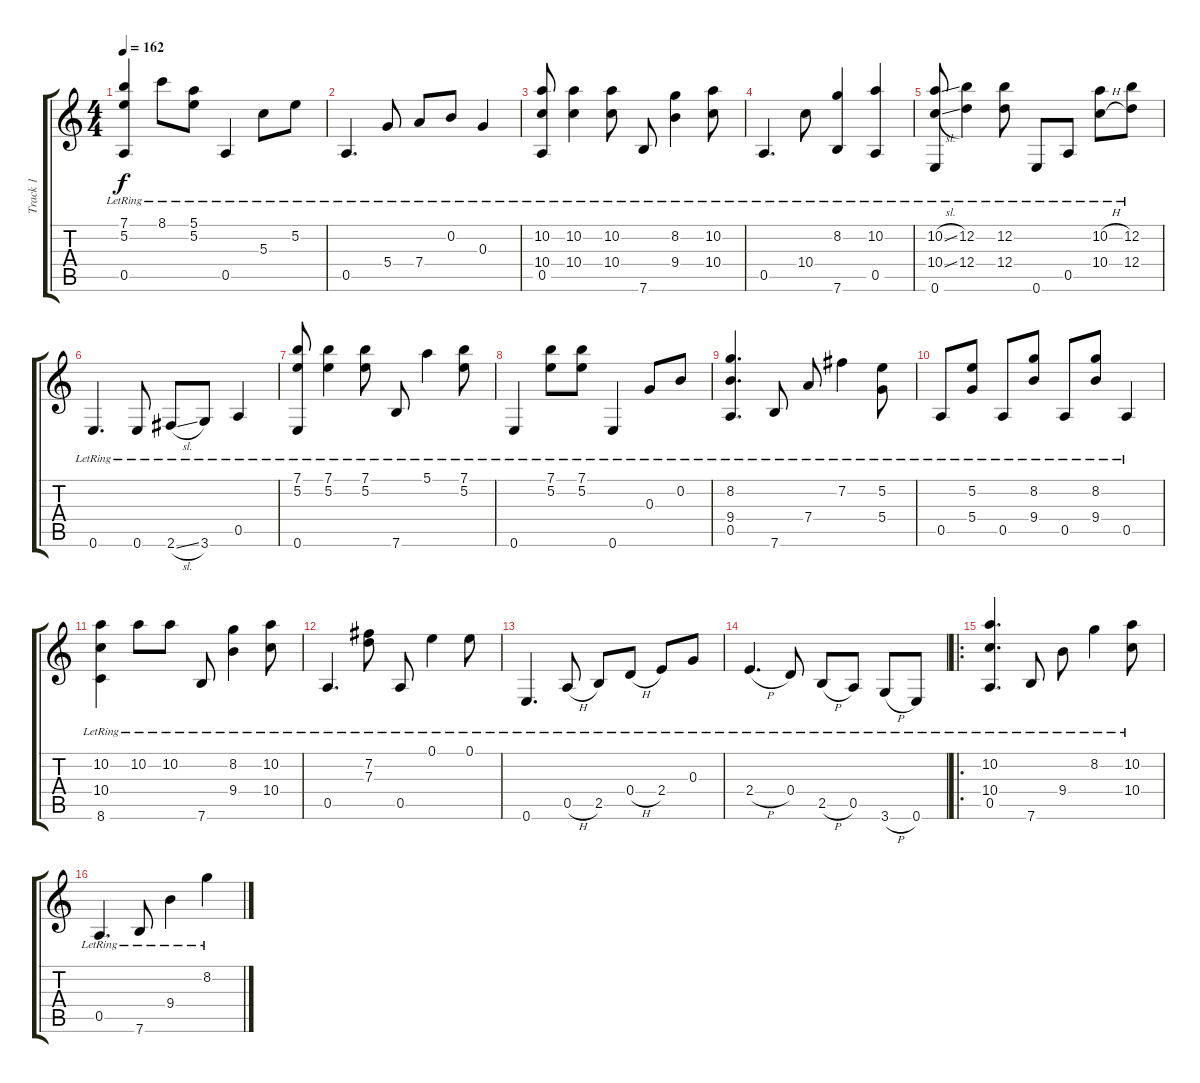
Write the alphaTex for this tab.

\track ("Track 1" "Track 1") {instrument acousticguitarnylon}
\staff {score tabs}
\tuning (E4 B3 G3 D3 A2 E2) {hide}
\ts (4 4)
\tempo 162
\clef g2
\ks c
(7.1{lr} 5.2{lr} 0.5{lr}).4{dy f} 8.1{lr}.8 (5.1{lr} 5.2{lr}).8 0.5{lr}.4 5.3{lr}.8 5.2{lr}.8 |
0.5{lr}.4{d} 5.4{lr}.8 7.4{lr}.8 0.2{lr}.8 0.3{lr}.4 |
(10.2{lr} 10.4{lr} 0.5{lr}).8 (10.2{lr} 10.4{lr}).4 (10.2{lr} 10.4{lr}).8 7.6{lr}.8 (8.2{lr} 9.4{lr}).4 (10.2{lr} 10.4{lr}).8 |
0.5{lr}.4{d} 10.4{lr}.8 (8.2{lr} 7.6{lr}).4 (10.2{lr} 0.5{lr}).4 |
(10.2{sl lr} 10.4{sl lr} 0.6{lr}).8 (12.2{lr} 12.4{lr}).4 (12.2{lr} 12.4{lr}).8 0.6{lr}.8 0.5{lr}.8 (10.2{h lr} 10.4{h lr}).8 (12.2{lr} 12.4{lr}).8 |
0.6{lr}.4{d} 0.6{lr}.8 2.6{sl lr}.8 3.6{lr}.8 0.5{lr}.4 |
(7.1{lr} 5.2{lr} 0.6{lr}).8 (7.1{lr} 5.2{lr}).4 (7.1{lr} 5.2{lr}).8 7.6{lr}.8 5.1{lr}.4 (7.1{lr} 5.2{lr}).8 |
0.6{lr}.4 (7.1{lr} 5.2{lr}).8 (7.1{lr} 5.2{lr}).8 0.6{lr}.4 0.3{lr}.8 0.2{lr}.8 |
(8.2{lr} 9.4{lr} 0.5{lr}).4{d} 7.6{lr}.8 7.4{lr}.8 7.2{lr}.4 (5.2{lr} 5.4{lr}).8 |
0.5{lr}.8 (5.2{lr} 5.4{lr}).8 0.5{lr}.8 (8.2{lr} 9.4{lr}).8 0.5{lr}.8 (8.2{lr} 9.4{lr}).8 0.5{lr}.4 |
(10.2{lr} 10.4{lr} 8.6{lr}).4 10.2{lr}.8 10.2{lr}.8 7.6{lr}.8 (8.2{lr} 9.4{lr}).4 (10.2{lr} 10.4{lr}).8 |
0.5{lr}.4{d} (7.2{lr} 7.3{lr}).8 0.5{lr}.8 0.1{lr}.4 0.1{lr}.8 |
0.6{lr}.4{d} 0.5{h lr}.8 2.5{lr}.8 0.4{h lr}.8 2.4{lr}.8 0.3{lr}.8 |
2.4{h lr}.4{d} 0.4{lr}.8 2.5{h lr}.8 0.5{lr}.8 3.6{h lr}.8 0.6{lr}.8 |
\ro
(10.2{lr} 10.4{lr} 0.5{lr}).4{d} 7.6{lr}.8 9.4{lr}.8 8.2{lr}.4 (10.2{lr} 10.4{lr}).8 |
0.5{lr}.4{d} 7.6{lr}.8 9.4{lr}.4 8.2{lr}.4
